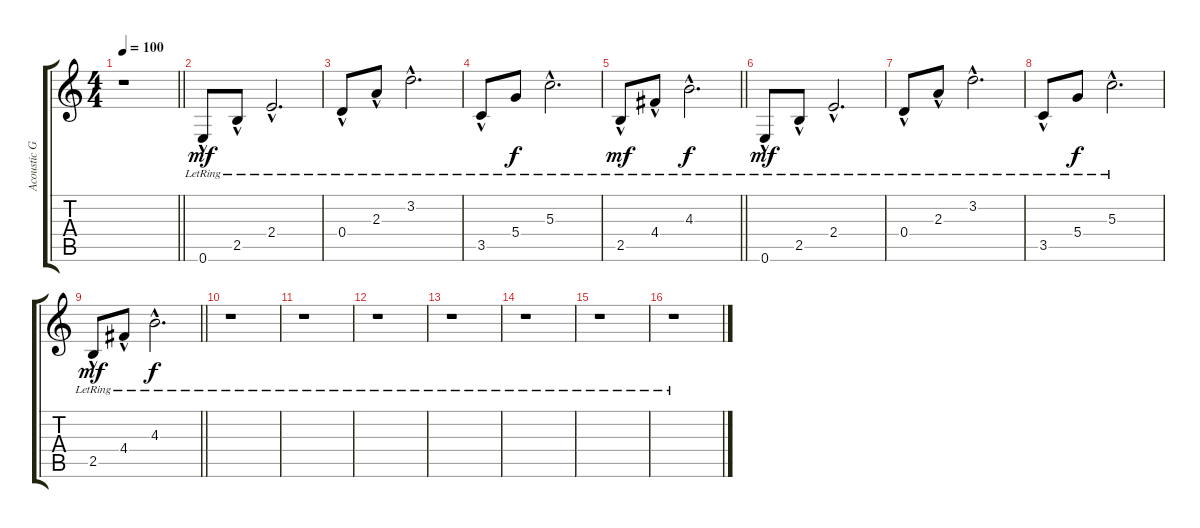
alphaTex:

\track ("Acoustic Guit. 2" "Acoustic G") {instrument acousticguitarsteel}
\staff {score tabs}
\tuning (E4 B3 G3 D3 A2 E2) {hide}
\ts (4 4)
\tempo 100
\clef g2
\barLineRight lightlight
\ks c
r.1{dy f} |
0.6{hac lr}.8{dy mf} 2.5{hac lr}.8 2.4{hac lr}.2{d} |
0.4{hac lr}.8 2.3{hac lr}.8 3.2{hac lr}.2{d} |
3.5{hac lr}.8 5.4{lr}.8{dy f} 5.3{hac lr}.2{d} |
\barLineRight lightlight
2.5{hac lr}.8{dy mf} 4.4{hac lr}.8 4.3{hac lr}.2{d dy f} |
0.6{hac lr}.8{dy mf} 2.5{hac lr}.8 2.4{hac lr}.2{d} |
0.4{hac lr}.8 2.3{hac lr}.8 3.2{hac lr}.2{d} |
3.5{hac lr}.8 5.4{lr}.8{dy f} 5.3{hac lr}.2{d} |
\barLineRight lightlight
2.5{hac lr}.8{dy mf} 4.4{hac lr}.8 4.3{hac lr}.2{d dy f} |
r.1 |
r.1 |
r.1 |
r.1 |
r.1 |
r.1 |
r.1
